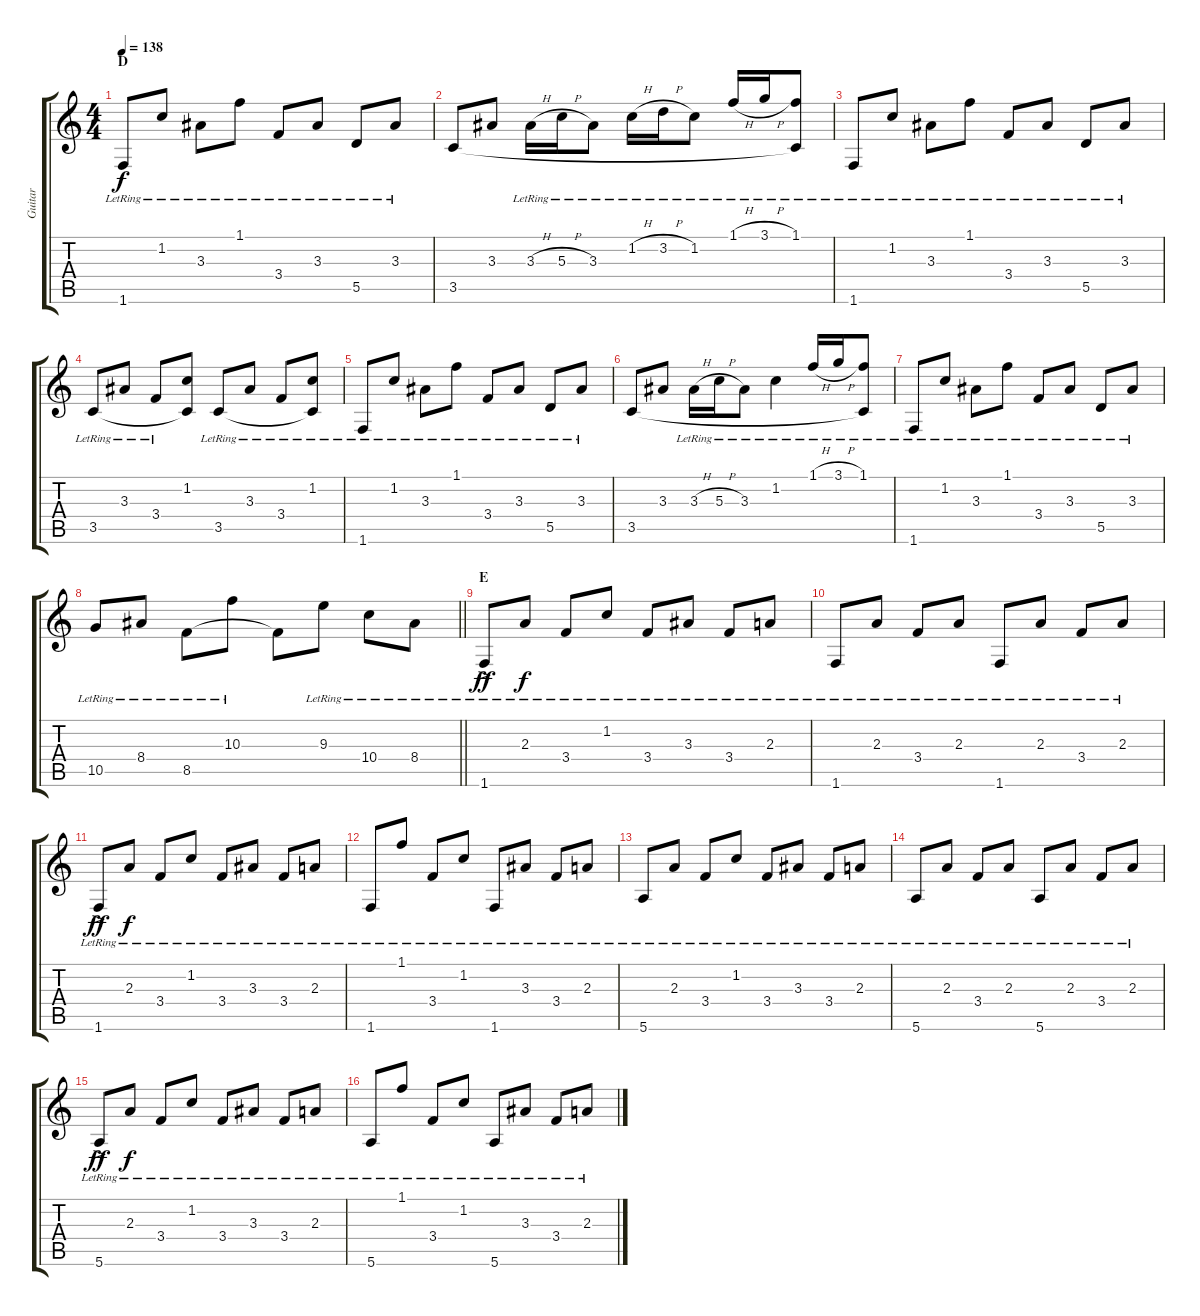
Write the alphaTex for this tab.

\track ("Guitar" "Guitar") {instrument acousticguitarsteel}
\staff {score tabs}
\tuning (E4 B3 G3 D3 A2 E2) {hide}
\ts (4 4)
\section ("" "D")
\tempo 138
\clef g2
\ks c
1.6{lr}.8{dy f} 1.2{lr}.8 3.3{lr}.8 1.1{lr}.8 3.4{lr}.8 3.3{lr}.8 5.5{lr}.8 3.3{lr}.8 |
3.5.8 3.3.8 3.3{h lr}.16 5.3{h lr}.16 3.3{lr}.8 1.2{h lr}.16 3.2{h lr}.16 1.2{lr}.8 1.1{h lr}.16 3.1{h lr}.16 (1.1{lr} 3.5{t}).8 |
1.6{lr}.8 1.2{lr}.8 3.3{lr}.8 1.1{lr}.8 3.4{lr}.8 3.3{lr}.8 5.5{lr}.8 3.3{lr}.8 |
3.5{lr}.8 3.3{lr}.8 3.4{lr}.8 (1.2 3.5{t}).8 3.5{lr}.8 3.3{lr}.8 3.4{lr}.8 (1.2{lr} 3.5{t}).8 |
1.6{lr}.8 1.2{lr}.8 3.3{lr}.8 1.1{lr}.8 3.4{lr}.8 3.3{lr}.8 5.5{lr}.8 3.3{lr}.8 |
3.5.8 3.3.8 3.3{h lr}.16 5.3{h lr}.16 3.3{lr}.8 1.2{lr}.4 1.1{h lr}.16 3.1{h lr}.16 (1.1{lr} 3.5{t}).8 |
1.6{lr}.8 1.2{lr}.8 3.3{lr}.8 1.1{lr}.8 3.4{lr}.8 3.3{lr}.8 5.5{lr}.8 3.3{lr}.8 |
\barLineRight lightlight
10.5{lr}.8 8.4{lr}.8 8.5{lr}.8 10.3{lr}.8 8.5{t}.8 9.3{lr}.8 10.4{lr}.8 8.4{lr}.8 |
\section ("" "E")
1.6{ac lr}.8{dy ff} 2.3{lr}.8{dy f} 3.4{lr}.8 1.2{lr}.8 3.4{lr}.8 3.3{lr}.8 3.4{lr}.8 2.3{lr}.8 |
1.6{lr}.8 2.3{lr}.8 3.4{lr}.8 2.3{lr}.8 1.6{lr}.8 2.3{lr}.8 3.4{lr}.8 2.3{lr}.8 |
1.6{ac lr}.8{dy ff} 2.3{lr}.8{dy f} 3.4{lr}.8 1.2{lr}.8 3.4{lr}.8 3.3{lr}.8 3.4{lr}.8 2.3{lr}.8 |
1.6{lr}.8 1.1{lr}.8 3.4{lr}.8 1.2{lr}.8 1.6{lr}.8 3.3{lr}.8 3.4{lr}.8 2.3{lr}.8 |
5.6{lr}.8 2.3{lr}.8 3.4{lr}.8 1.2{lr}.8 3.4{lr}.8 3.3{lr}.8 3.4{lr}.8 2.3{lr}.8 |
5.6{lr}.8 2.3{lr}.8 3.4{lr}.8 2.3{lr}.8 5.6{lr}.8 2.3{lr}.8 3.4{lr}.8 2.3{lr}.8 |
5.6{ac lr}.8{dy ff} 2.3{lr}.8{dy f} 3.4{lr}.8 1.2{lr}.8 3.4{lr}.8 3.3{lr}.8 3.4{lr}.8 2.3{lr}.8 |
5.6{lr}.8 1.1{lr}.8 3.4{lr}.8 1.2{lr}.8 5.6{lr}.8 3.3{lr}.8 3.4{lr}.8 2.3{lr}.8
